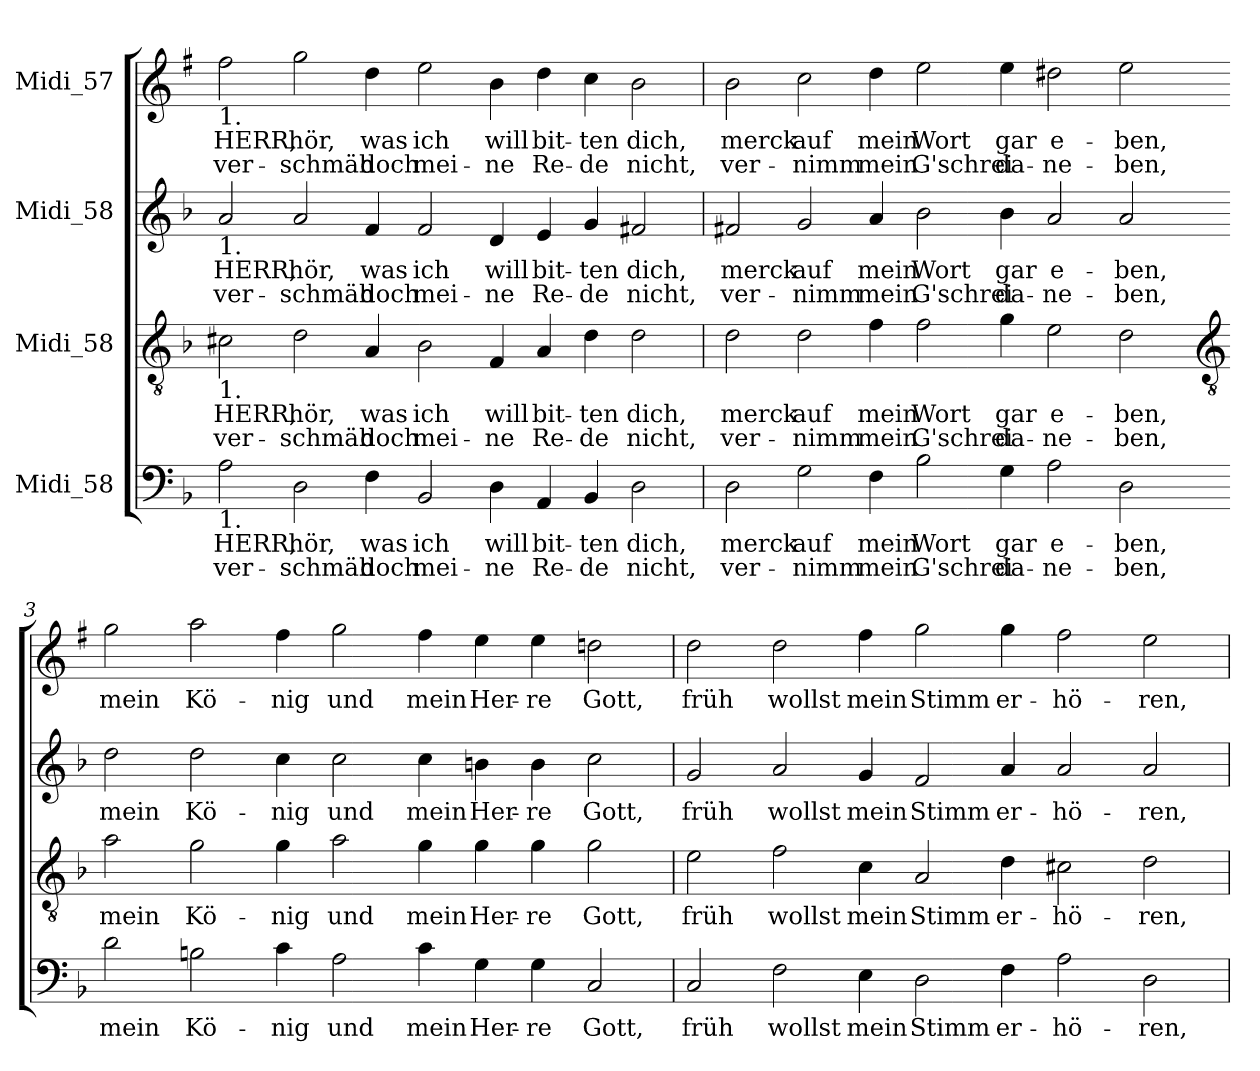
**kern	**text	**text	**kern	**text	**text	**kern	**text	**text	**kern	**text	**text
*part4	*part4	*part4	*part3	*part3	*part3	*part2	*part2	*part2	*part1	*part1	*part1
*staff4	*staff4	*staff4	*staff3	*staff3	*staff3	*staff2	*staff2	*staff2	*staff1	*staff1	*staff1
*I"Midi_58	*	*	*I"Midi_58	*	*	*I"Midi_58	*	*	*I"Midi_57	*	*
*clefF4	*	*	*clefGv2	*	*	*clefG2	*	*	*clefG2	*	*
*	*	*	*	*	*	*	*	*	*ITrd1c2	*	*
*k[b-]	*	*	*k[b-]	*	*	*k[b-]	*	*	*k[b-]	*	*
*F:	*	*	*F:	*	*	*F:	*	*	*F:	*	*
=1	=1	=1	=1	=1	=1	=1	=1	=1	=1	=1	=1
!	!	!	!	!	!	!	!	!	!LO:TX:b:t=1.	!	!
!	!	!	!	!	!	!LO:TX:b:t=1.	!	!	!	!	!
!	!	!	!LO:TX:b:t=1.	!	!	!	!	!	!	!	!
!LO:TX:b:t=1.	!	!	!	!	!	!	!	!	!	!	!
!	!LO:LY:b	!LO:LY:b	!	!LO:LY:b	!LO:LY:b	!	!LO:LY:b	!LO:LY:b	!	!LO:LY:b	!LO:LY:b
2A	HERR,	ver-	2c#X	HERR,	ver-	2a	HERR,	ver-	2ee	HERR,	ver-
!	!LO:LY:b	!LO:LY:b	!	!LO:LY:b	!LO:LY:b	!	!LO:LY:b	!LO:LY:b	!	!LO:LY:b	!LO:LY:b
2D	-hör,	schmäh	2d	-hör,	schmäh	2a	-hör,	schmäh	2ff	-hör,	schmäh
!	!LO:LY:b	!LO:LY:b	!	!LO:LY:b	!LO:LY:b	!	!LO:LY:b	!LO:LY:b	!	!LO:LY:b	!LO:LY:b
4F	was	doch	4A	was	doch	4f	was	doch	4cc	was	doch
!	!LO:LY:b	!LO:LY:b	!	!LO:LY:b	!LO:LY:b	!	!LO:LY:b	!LO:LY:b	!	!LO:LY:b	!LO:LY:b
2BB-	ich	mei-	2B-	ich	mei-	2f	ich	mei-	2dd	ich	mei-
!	!LO:LY:b	!LO:LY:b	!	!LO:LY:b	!LO:LY:b	!	!LO:LY:b	!LO:LY:b	!	!LO:LY:b	!LO:LY:b
4D	-will	ne	4F	-will	ne	4d	-will	ne	4a	-will	ne
!	!LO:LY:b	!LO:LY:b	!	!LO:LY:b	!LO:LY:b	!	!LO:LY:b	!LO:LY:b	!	!LO:LY:b	!LO:LY:b
4AA	bit-	-Re-	4A	bit-	-Re-	4e	bit-	-Re-	4cc	bit-	-Re-
!	!LO:LY:b	!LO:LY:b	!	!LO:LY:b	!LO:LY:b	!	!LO:LY:b	!LO:LY:b	!	!LO:LY:b	!LO:LY:b
4BB-	-ten	de	4d	-ten	de	4g	-ten	de	4b-	-ten	de
!	!LO:LY:b	!LO:LY:b	!	!LO:LY:b	!LO:LY:b	!	!LO:LY:b	!LO:LY:b	!	!LO:LY:b	!LO:LY:b
2D	dich,	nicht,	2d	dich,	nicht,	2f#X	dich,	nicht,	2a	dich,	nicht,
=2	=2	=2	=2	=2	=2	=2	=2	=2	=2	=2	=2
!	!LO:LY:b	!LO:LY:b	!	!LO:LY:b	!LO:LY:b	!	!LO:LY:b	!LO:LY:b	!	!LO:LY:b	!LO:LY:b
2D	merck	ver-	2d	merck	ver-	2f#X	merck	ver-	2a	merck	ver-
!	!LO:LY:b	!LO:LY:b	!	!LO:LY:b	!LO:LY:b	!	!LO:LY:b	!LO:LY:b	!	!LO:LY:b	!LO:LY:b
2G	-auf	nimm	2d	-auf	nimm	2g	-auf	nimm	2b-	-auf	nimm
!	!LO:LY:b	!LO:LY:b	!	!LO:LY:b	!LO:LY:b	!	!LO:LY:b	!LO:LY:b	!	!LO:LY:b	!LO:LY:b
4F	mein	mein	4f	mein	mein	4a	mein	mein	4cc	mein	mein
!	!LO:LY:b	!LO:LY:b	!	!LO:LY:b	!LO:LY:b	!	!LO:LY:b	!LO:LY:b	!	!LO:LY:b	!LO:LY:b
2B-	Wort	G'schrei	2f	Wort	G'schrei	2b-	Wort	G'schrei	2dd	Wort	G'schrei
!	!LO:LY:b	!LO:LY:b	!	!LO:LY:b	!LO:LY:b	!	!LO:LY:b	!LO:LY:b	!	!LO:LY:b	!LO:LY:b
4G	gar	da-	4g	gar	da-	4b-	gar	da-	4dd	gar	da-
!	!LO:LY:b	!LO:LY:b	!	!LO:LY:b	!LO:LY:b	!	!LO:LY:b	!LO:LY:b	!	!LO:LY:b	!LO:LY:b
2A	-e-	-ne-	2e	-e-	-ne-	2a	-e-	-ne-	2cc#X	-e-	-ne-
!	!LO:LY:b	!LO:LY:b	!	!LO:LY:b	!LO:LY:b	!	!LO:LY:b	!LO:LY:b	!	!LO:LY:b	!LO:LY:b
2D	-ben,	ben,	2d	-ben,	ben,	2a	-ben,	ben,	2dd	-ben,	ben,
!!LO:LB:g=z
=3-	=3-	=3-	=3-	=3-	=3-	=3-	=3-	=3-	=3-	=3-	=3-
*	*	*	*clefGv2	*	*	*	*	*	*	*	*
!	!LO:LY:b	!	!	!LO:LY:b	!	!	!LO:LY:b	!	!	!LO:LY:b	!
2d	mein	.	2a	mein	.	2dd	mein	.	2ff	mein	.
!	!LO:LY:b	!	!	!LO:LY:b	!	!	!LO:LY:b	!	!	!LO:LY:b	!
2Bn	Kö-	.	2g	Kö-	.	2dd	Kö-	.	2gg	Kö-	.
!	!LO:LY:b	!	!	!LO:LY:b	!	!	!LO:LY:b	!	!	!LO:LY:b	!
4c	-nig	.	4g	-nig	.	4cc	-nig	.	4ee	-nig	.
!	!LO:LY:b	!	!	!LO:LY:b	!	!	!LO:LY:b	!	!	!LO:LY:b	!
2A	und	.	2a	und	.	2cc	und	.	2ff	und	.
!	!LO:LY:b	!	!	!LO:LY:b	!	!	!LO:LY:b	!	!	!LO:LY:b	!
4c	mein	.	4g	mein	.	4cc	mein	.	4ee	mein	.
!	!LO:LY:b	!	!	!LO:LY:b	!	!	!LO:LY:b	!	!	!LO:LY:b	!
4G	Her-	.	4g	Her-	.	4bn	Her-	.	4dd	Her-	.
!	!LO:LY:b	!	!	!LO:LY:b	!	!	!LO:LY:b	!	!	!LO:LY:b	!
4G	-re	.	4g	-re	.	4b	-re	.	4dd	-re	.
!	!LO:LY:b	!	!	!LO:LY:b	!	!	!LO:LY:b	!	!	!LO:LY:b	!
2C	Gott,	.	2g	Gott,	.	2cc	Gott,	.	2cc	Gott,	.
=4	=4	=4	=4	=4	=4	=4	=4	=4	=4	=4	=4
!	!LO:LY:b	!	!	!LO:LY:b	!	!	!LO:LY:b	!	!	!LO:LY:b	!
2C	früh	.	2e	früh	.	2g	früh	.	2cc	früh	.
!	!LO:LY:b	!	!	!LO:LY:b	!	!	!LO:LY:b	!	!	!LO:LY:b	!
2F	wollst	.	2f	wollst	.	2a	wollst	.	2cc	wollst	.
!	!LO:LY:b	!	!	!LO:LY:b	!	!	!LO:LY:b	!	!	!LO:LY:b	!
4E	mein	.	4c	mein	.	4g	mein	.	4ee	mein	.
!	!LO:LY:b	!	!	!LO:LY:b	!	!	!LO:LY:b	!	!	!LO:LY:b	!
2D	Stimm	.	2A	Stimm	.	2f	Stimm	.	2ff	Stimm	.
!	!LO:LY:b	!	!	!LO:LY:b	!	!	!LO:LY:b	!	!	!LO:LY:b	!
4F	er-	.	4d	er-	.	4a	er-	.	4ff	er-	.
!	!LO:LY:b	!	!	!LO:LY:b	!	!	!LO:LY:b	!	!	!LO:LY:b	!
2A	-hö-	.	2c#X	-hö-	.	2a	-hö-	.	2ee	-hö-	.
!	!LO:LY:b	!	!	!LO:LY:b	!	!	!LO:LY:b	!	!	!LO:LY:b	!
2D	-ren,	.	2d	-ren,	.	2a	-ren,	.	2dd	-ren,	.
=	=	=	=	=	=	=	=	=	=	=	=
*-	*-	*-	*-	*-	*-	*-	*-	*-	*-	*-	*-
